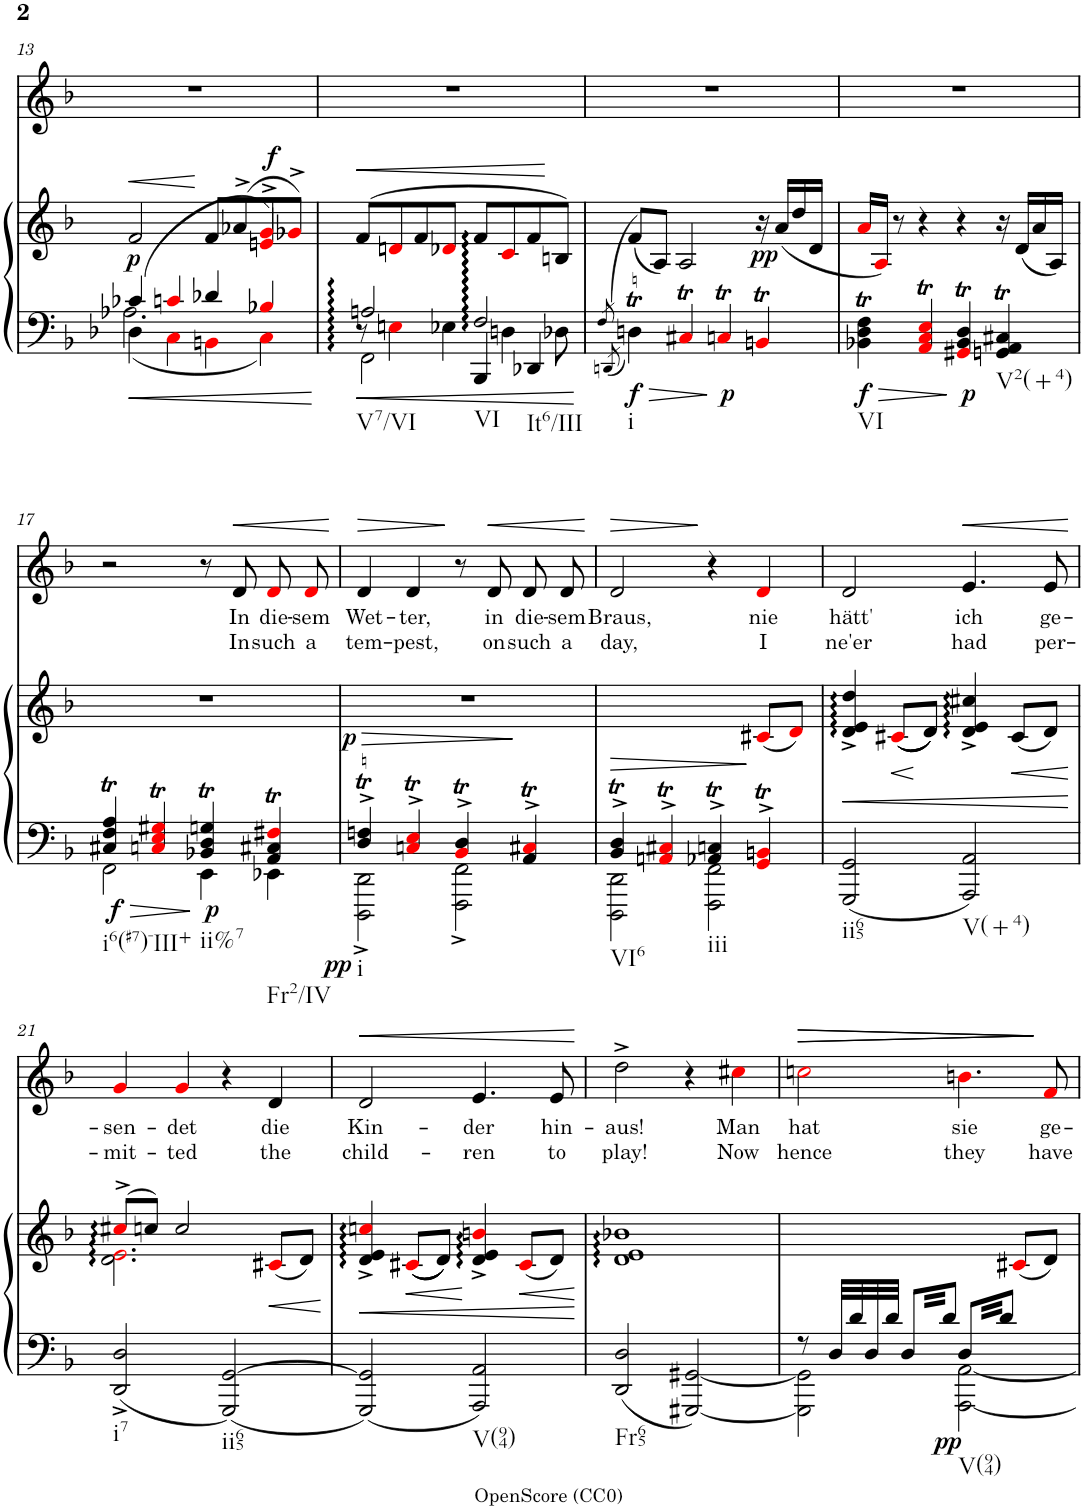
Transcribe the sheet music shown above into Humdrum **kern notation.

**kern	**kern	**dynam	**kern	**text	**text	**dynam
*part2	*part2	*part2	*part1	*part1	*part1	*part1
*staff3	*staff2	*staff2/3	*staff1	*staff1	*staff1	*staff1
*I"Piano	*	*	*I"Voice	*	*	*
*I'Pno	*	*	*	*	*	*
!!LO:PB:g=z
*clefF4	*clefG2	*	*clefG2	*	*	*
*k[b-]	*k[b-]	*	*k[b-]	*	*	*
*M4/4	*M4/4	*	*M4/4	*	*	*
=13	=13	=13	=13	=13	=13	=13
!	!	!LO:HP:b=2	!	!	!	!
*^	*	*	*	*	*	*
*	*^	*	*	*	*	*	*
!	!	!	!	!LO:HP:n=1:b	!	!	!	!
*	*	*	*^	*	*	*	*	*
!	!	!	!	!	!LO:DY:n=1:b	!	!	!	!
(>4c-X/	2.A-X\	4D-X\	2f/	2.ryy	< < p	1r	.	.	.
4cni/	.	4Ci\	.	.	.	.	.	.	.
4d-X/	.	4BBni\	8f/L	.	[	.	.	.	.
.	.	.	(>8a-X^>/	.	.	.	.	.	.
!	!	!	!	!	!LO:DY:n=2:a	!	!	!	!
4ryy	4B-Xi/	4Ci\	8g^>i/	4eni/)	f	.	.	.	.
.	.	.	8g-X^>i/J)	.	.	.	.	.	.
*v	*v	*v	*	*	*	*	*	*	*
*	*v	*v	*	*	*	*	*
.	.	[	.	.	.	.
=14	=14	=14	=14	=14	=14	=14
*^	*	*	*	*	*	*
*	*^	*	*	*	*	*	*
!LO:TX:b:t=V7/VI	!	!	!	!	!	!	!	!
!	!	!	!	!LO:HP:b	!	!	!	!
2An/	8r	2FF\	(>8f/L	<	1r	.	.	.
.	4Eni\	.	8dni/	.	.	.	.	.
.	.	.	8f/	.	.	.	.	.
.	4E-X\	.	8d-Xi/J	.	.	.	.	.
!LO:TX:b:t=VI	!	!	!	!	!	!	!	!
2F/	.	4BBB-/	8f/L	.	.	.	.	.
.	4Dn\	.	8ci/	.	.	.	.	.
!	!	!LO:TX:b:t=It6/III	!	!	!	!	!	!
.	.	4DD-X/	8f/	.	.	.	.	.
.	8D-X\	.	8Bn/J)	[	.	.	.	.
*	*v	*v	*	*	*	*	*	*
=15	=15	=15	=15	=15	=15	=15	=15
(>8qF/	8qDDn/	.	.	.	.	.	.
!LO:TX:b:t=i	!	!	!	!	!	!	!
!	!	!	!LO:DY:b=2	!	!	!	!
1ryy	4DnT\	(8f/L)	f	1r	.	.	.
.	.	8A/J)	.	.	.	.	.
.	4C#Xti/	2A/	.	.	.	.	.
!	!	!	!LO:DY:b=2	!	!	!	!
.	4CnTi/	.	p	.	.	.	.
!	!	!	!LO:DY:b	!	!	!	!
.	4BBnti/	16r	pp	.	.	.	.
.	.	(16a/LL	.	.	.	.	.
.	.	16dd/	.	.	.	.	.
.	.	16d/JJ	.	.	.	.	.
*v	*v	*	*	*	*	*	*
=16	=16	=16	=16	=16	=16	=16
!LO:TX:b:t=VI	!	!	!	!	!	!
!	!	!LO:DY:b=2	!	!	!	!
4BB-X\T 4D\T 4F\T	16ai/LL	f	1r	.	.	.
.	16Ai/JJ)	.	.	.	.	.
.	8r	.	.	.	.	.
4AAi/T 4Ci/T 4Ei/T	4r	.	.	.	.	.
!	!	!LO:DY:b=2	!	!	!	!
4GG#Xi/T 4BB-/T 4D/T	4r	p	.	.	.	.
!LO:TX:b:t=V2(+4)	!	!	!	!	!	!
4GGn/T 4AA/T 4C#X/T	16r	.	.	.	.	.
.	(16d/LL	.	.	.	.	.
.	16a/	.	.	.	.	.
.	16A/JJ)	.	.	.	.	.
!!LO:LB:g=z
=17	=17	=17	=17	=17	=17	=17
*^	*	*	*	*	*	*
!LO:TX:b:t=i6(#7)-III+	!	!	!	!	!	!	!
!	!	!	!LO:DY:b=2	!	!	!	!
4C#X/T 4F/T 4A/T	2FF\	1r	f	2r	.	.	.
4Cni/T 4Ei/T 4G#Xi/T	.	.	.	.	.	.	.
!LO:TX:b:t=ii%7	!	!	!	!	!	!	!
!	!	!	!LO:DY:b=2	!	!	!	!
4BB-X/T 4D/T 4Gn/T	4EE\	.	p	8r	.	.	.
!	!	!	!	!	!LO:LY:b	!LO:LY:b	!LO:HP:b
.	.	.	.	8d/	In	In	<
!LO:TX:b:t=Fr2/IV	!	!	!	!	!	!	!
!	!	!	!	!	!LO:LY:b	!LO:LY:b	!
4AA/T 4C#X/T 4F#Xi/T	4EE-X\	.	.	8di/L	die-	such	.
!	!	!	!	!	!LO:LY:b	!LO:LY:b	!
.	.	.	.	8di/J	-sem	a	.
*v	*v	*	*	*	*	*	*
.	.	.	.	.	.	[
=18	=18	=18	=18	=18	=18	=18
*^	*	*	*	*	*	*
!LO:TX:b:t=i	!	!	!	!	!	!	!
!	!	!	!LO:DY:b=2	!	!LO:LY:b	!LO:LY:b	!LO:HP:b
!	!	!	!LO:DY:n=1:a=2	!	!	!	!
4D/T^> 4Fn/T^>	2DDD\^ 2DD\^	1r	pp p	4d/	Wet-	tem-	>
!	!	!	!	!	!LO:LY:b	!LO:LY:b	!
4Cni/T^> 4Ei/T^>	.	.	.	4d/	-ter,	-pest,	.
4BB-i/T^> 4D/T^>	2FFF\^ 2FF\^	.	.	8r	.	.	]
!	!	!	!	!	!LO:LY:b	!LO:LY:b	!LO:HP:b
.	.	.	.	8d/	in	on	<
!	!	!	!	!	!LO:LY:b	!LO:LY:b	!
4AA/T^> 4C#Xi/T^>	.	.	.	8d/L	die-	such	.
!	!	!	!	!	!LO:LY:b	!LO:LY:b	!
.	.	.	.	8d/J	-sem	a	.
*v	*v	*	*	*	*	*	*
.	.	.	.	.	.	[
=19	=19	=19	=19	=19	=19	=19
*^	*	*	*	*	*	*
!LO:TX:b:t=VI6	!	!	!	!	!	!	!
!	!	!	!	!	!LO:LY:b	!LO:LY:b	!LO:HP:b
4BB-/T^> 4D/T^>	2DDD\ 2DD\	2.ryy	.	2d/	Braus,	day,	>
4AAni/T^> 4C#Xi/T^>	.	.	.	.	.	.	.
!LO:TX:b:t=iii	!	!	!	!	!	!	!
4AA-X/T^> 4Cn/T^>	2FFF\ 2FF\	.	.	4r	.	.	]
!	!	!	!	!	!LO:LY:b	!LO:LY:b	!
4GGi/T^> 4BBni/T^>	.	(8c#Xi/L	.	4di/	nie	I	.
.	.	8di/J)	.	.	.	.	.
*v	*v	*	*	*	*	*	*
=20	=20	=20	=20	=20	=20	=20
!LO:TX:b:t=ii65	!	!	!	!	!	!
!	!	!	!	!LO:LY:b	!LO:LY:b	!
2GGG/ 2GG/	4d/^ 4e/^ 4dd/^	.	2d/	hätt'	ne'er	.
!	!	!LO:HP:b	!	!	!	!
.	(((8c#Xi/L	<	.	.	.	.
.	8d/J)))	[	.	.	.	.
!LO:TX:b:t=V(+4)	!	!	!	!	!	!
!	!	!	!	!LO:LY:b	!LO:LY:b	!LO:HP:b
2AAA/ 2AA/	4d/^ 4e/^ 4cc#X/^	.	4.e/	ich	had	<
!	!	!LO:HP:b	!	!	!	!
.	(8c#/L	<	.	.	.	.
!	!	!	!	!LO:LY:b	!LO:LY:b	!
.	8d/J)	.	8e/	ge-	per-	.
.	.	[	.	.	.	[
!!LO:LB:g=z
=21	=21	=21	=21	=21	=21	=21
*	*^	*	*	*	*	*
!LO:TX:b:t=i7	!	!	!	!	!	!	!
!	!	!	!	!	!LO:LY:b	!LO:LY:b	!
2DD/^ 2D/^	(8cc#X^i/L	2.d\ 2.ei\	.	4gi/	-sen-	-mit-	.
.	8ccn/J)	.	.	.	.	.	.
!	!	!	!	!	!LO:LY:b	!LO:LY:b	!
.	2cc/	.	.	4gi/	-det	-ted	.
!LO:TX:b:t=ii65	!	!	!	!	!	!	!
2GGG/ [2GG/	.	.	.	4r	.	.	.
!	!	!	!LO:HP:b	!	!LO:LY:b	!LO:LY:b	!
.	(<8c#Xi/L	4ryy	<	4d/	die	the	.
.	8d/J)	.	.	.	.	.	.
*	*v	*v	*	*	*	*	*
.	.	[	.	.	.	.
=22	=22	=22	=22	=22	=22	=22
!	!	!	!	!LO:LY:b	!LO:LY:b	!LO:HP:b
2GGG/ 2GG/]	4d/^ 4e/^ 4ccni/^	.	2d/	Kin-	child-	<
!	!	!LO:HP:b	!	!	!	!
.	(((8c#Xi/L	<	.	.	.	.
.	8d/J)))	.	.	.	.	.
!LO:TX:b:t=V(94)	!	!	!	!	!	!
!	!	!	!	!LO:LY:b	!LO:LY:b	!
2AAA/ 2AA/	4d/^ 4e/^ 4bni/^	[	4.e/	-der	-ren	.
!	!	!LO:HP:b	!	!	!	!
.	(8c#i/L	<	.	.	.	.
!	!	!	!	!LO:LY:b	!LO:LY:b	!
.	8d/J)	.	8e/	hin-	to	.
.	.	[	.	.	.	[
=23	=23	=23	=23	=23	=23	=23
!LO:TX:b:t=Fr65	!	!	!	!	!	!
!	!	!	!	!LO:LY:b	!LO:LY:b	!
2DD/ 2D/	1d 1e 1b-X	.	2dd^\	-aus!	play!	.
[<2GGG#X/ [<2GG#X/	.	.	4r	.	.	.
!	!	!	!	!LO:LY:b	!LO:LY:b	!
.	.	.	4cc#Xi\	Man	Now	.
=24	=24	=24	=24	=24	=24	=24
*^	*	*	*	*	*	*
!	!	!	!	!	!LO:LY:b	!LO:LY:b	!LO:HP:b
8r	2GGG#\] 2GG#\]	2ryy	.	2ccni\	hat	hence	>
32D/LLL	.	.	.	.	.	.	.
32d/	.	.	.	.	.	.	.
32D/	.	.	.	.	.	.	.
32d/JJJ	.	.	.	.	.	.	.
*Xtuplet	*	*	*	*	*	*	*
16D/L	.	.	.	.	.	.	.
16d/J	.	.	.	.	.	.	.
!	!	!	!LO:DY:b=2	!	!	!	!
8ryy	.	.	pp	.	.	.	.
!LO:TX:b:t=V(94)	!	!	!	!	!	!	!
!	!	!	!	!	!LO:LY:b	!LO:LY:b	!LO:HP:b
16D/L	[2AAA\ [2AA\	4ryy	.	4.bni\	sie	they	>
16d/J	.	.	.	.	.	.	.
8ryy	.	.	.	.	.	.	.
4ryy	.	(8c#Xi/L	.	.	.	.	.
!	!	!	!	!	!LO:LY:b	!LO:LY:b	!
.	.	8d/J)	.	8fi/	ge-	have	] ]
*v	*v	*	*	*	*	*	*
=	=	=	=	=	=	=
*-	*-	*-	*-	*-	*-	*-
